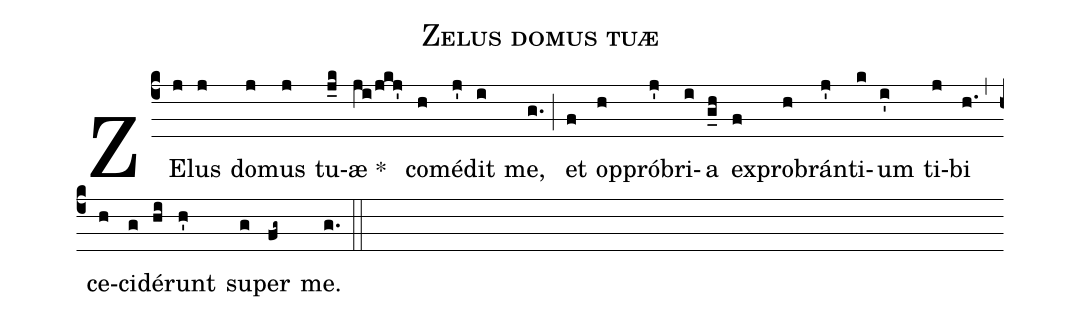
name:Zelus domus tuæ;
%%
(c4) ZE(j)lus(j) do(j)mus(j) tu(j_k)æ *(ji/jkj') co(h)mé(j')dit(i) me,(g.) (;)
et(f) op(h)pró(j')bri(i)a(g_h) ex(f)pro(h)brán(j')ti(k)um(i') ti(j)bi(h.) (,)
ce(h)ci(g)dé(hi)runt(h') su(g)per(fg~) me.(g.) (::)
